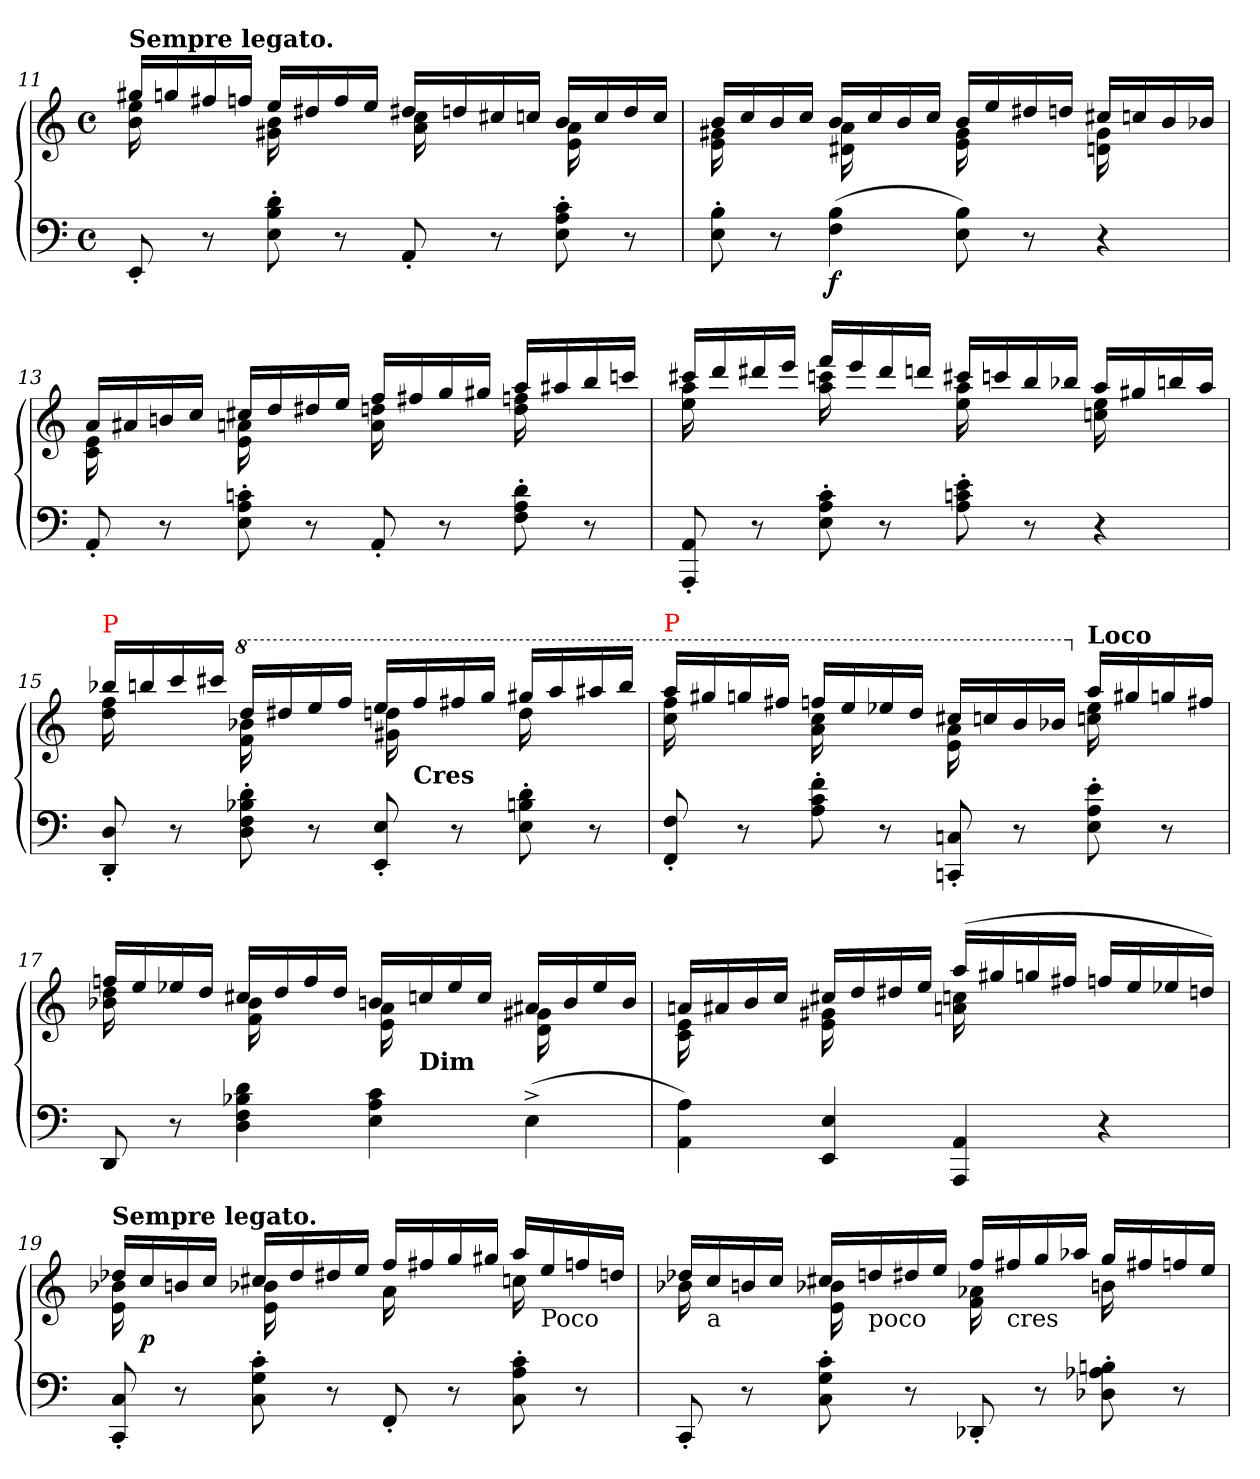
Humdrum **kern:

**kern	**kern	**dynam
*part1	*part1	*part1
*staff2	*staff1	*staff1/2
*clefF4	*clefG2	*
*k[]	*k[]	*
*a:	*a:	*
*M4/4	*M4/4	*
*met(c)	*met(c)	*
=11	=11	=11
*	*^	*
!	!LO:TX:a:B:t=Sempre legato.	!	!
8EE'<	16gg#XLL	16ee 16b	.
.	16ggn	8.ryy	.
8r	16ff#X	.	.
.	16ffnJJ	.	.
8d'> 8B'> 8E'>	16eeLL	16b 16g#X	.
.	16dd#X	8.ryy	.
8r	16ff	.	.
.	16eeJJ	.	.
8AA'<	16dd#XLL	16cc 16a	.
.	16ddn	8.ryy	.
8r	16cc#X	.	.
.	16ccnJJ	.	.
8c'> 8A'> 8E'>	16bLL	16a 16e	.
.	16cc	8.ryy	.
8r	16dd	.	.
.	16ccJJ	.	.
=12	=12	=12	=12
8B' 8E'	16bLL	16g#X 16e	.
.	16cc	8.ryy	.
8r	16b	.	.
.	16ccJJ	.	.
!	!	!	!LO:DY:b=2
(<4B 4F	16bLL	16a 16d#X	f
.	16cc	8.ryy	.
.	16b	.	.
.	16ccJJ	.	.
8B 8E)	16bLL	16g# 16e	.
.	16ee	8.ryy	.
8r	16dd#X	.	.
.	16ddnJJ	.	.
4r	16cc#XLL	16g# 16dn	.
.	16ccn	8.ryy	.
.	16b	.	.
.	16b-XJJ	.	.
=13	=13	=13	=13
8AA'<	16aLL	16e 16c	.
.	16a#X	8.ryy	.
8r	16bn	.	.
.	16ccJJ	.	.
8cn'> 8A'> 8E'>	16cc#XLL	16a 16e	.
.	16dd	8.ryy	.
8r	16dd#X	.	.
.	16eeJJ	.	.
8AA'<	16ffLL	16dd 16a	.
.	16ff#X	8.ryy	.
8r	16gg	.	.
.	16gg#XJJ	.	.
8d'> 8A'> 8F'>	16aaLL	16ffn 16dd	.
.	16aa#X	8.ryy	.
8r	16bb	.	.
.	16cccnJJ	.	.
=14	=14	=14	=14
8AA' 8AAA'	16ccc#XLL	16aa 16ee	.
.	16ddd	8.ryy	.
8r	16ddd#X	.	.
.	16eeeJJ	.	.
8c' 8A' 8E'	16fffLL	16cccn 16aa	.
.	16eee	8.ryy	.
8r	16ddd#	.	.
.	16dddnJJ	.	.
8e' 8cn' 8A'	16ccc#XLL	16aa 16ee	.
.	16cccn	8.ryy	.
8r	16bb	.	.
.	16bb-XJJ	.	.
4r	16aaLL	16ee 16ccn	.
.	16gg#X	8.ryy	.
.	16bbn	.	.
.	16aaJJ	.	.
=15	=15	=15	=15
!	!LO:TX:a:color=red:t=P	!	!
8D'< 8DD'<	16bb-XLL	16ff 16dd	.
.	16bbn	8.ryy	.
8r	16ccc	.	.
.	16ccc#XJJ	.	.
*	*8va	*	*
8d'> 8B-X'> 8F'> 8D'>	16dddLL	16bb-X 16ff	.
.	16ddd#X	8.ryy	.
8r	16eee	.	.
.	16fffJJ	.	.
8E'< 8EE'<	16eeeLL	16dddn 16gg#X	.
!	!LO:TX:c:B:t=Cres	!	!
.	16fff	8.ryy	.
8r	16fff#X	.	.
.	16gggJJ	.	.
8d'> 8Bn'> 8E'>	16ggg#XLL	16ddd	.
.	16aaa	8.ryy	.
8r	16aaa#X	.	.
.	16bbbJJ	.	.
=16	=16	=16	=16
!	!LO:TX:a:color=red:t=P	!	!
8F'< 8FF'<	16aaaLL	16fff 16ccc	.
.	16ggg#X	8.ryy	.
8r	16gggn	.	.
.	16fff#XJJ	.	.
8f'> 8c'> 8A'>	16fffnLL	16ccc 16aa	.
.	16eee	8.ryy	.
8r	16eee-X	.	.
.	16dddJJ	.	.
8Cn'< 8CCn'<	16ccc#XLL	16aa 16ee	.
.	16cccn	8.ryy	.
8r	16bb	.	.
.	16bb-XJJ	.	.
*	*X8va	*	*
!	!LO:TX:a:B:t=Loco	!	!
8e'> 8A'> 8E'>	16aaLL	16ee- 16ccn	.
.	16gg#X	8.ryy	.
8r	16ggn	.	.
.	16ff#XJJ	.	.
=17	=17	=17	=17
8DD	16ffnLL	16dd 16b-X	.
.	16ee	8.ryy	.
8r	16ee-X	.	.
.	16ddJJ	.	.
4d 4B-X 4F 4D	16cc#XLL	16b- 16f	.
.	16dd	8.ryy	.
.	16ff	.	.
.	16ddJJ	.	.
4c 4A 4E	16bnLL	16a 16e	.
!	!LO:TX:c:B:t=Dim	!	!
.	16ccn	8.ryy	.
.	16ee-	.	.
.	16ccJJ	.	.
(4E^>	16a#XLL	16g#X 16d	.
.	16b	8.ryy	.
.	16ee-	.	.
.	16bJJ	.	.
=18	=18	=18	=18
4A 4AA)	16anLL	16e 16c	.
.	16a#X	8.ryy	.
.	16b	.	.
.	16ccJJ	.	.
4E 4EE	16cc#XLL	16g#X 16e	.
.	16dd	8.ryy	.
.	16dd#X	.	.
.	16eeJJ	.	.
4AA 4AAA	(<16aaLL	16ccn 16a	.
.	16gg#X	8.ryy	.
.	16ggn	.	.
.	16ff#XJJ	.	.
4r	16ffn/LL	4ryy	.
.	16ee/	.	.
.	16ee-X/	.	.
.	16ddn/JJ)	.	.
=19	=19	=19	=19
!	!LO:TX:a:B:t=Sempre legato.	!	!
8C'< 8CC'<	16dd-XLL	16b-X 16e	.
.	16cc	8.ryy	p
8r	16bn	.	.
.	16ccJJ	.	.
8c'> 8G'> 8C'>	16cc#XLL	16b-X 16e	.
.	16dd-	8.ryy	.
8r	16dd#X	.	.
.	16eeJJ	.	.
8FF'<	16ffLL	16a	.
.	16ff#X	8.ryy	.
8r	16gg	.	.
.	16gg#XJJ	.	.
8c'> 8A'> 8C'>	16aaLL	16ccn	.
!	!LO:TX:b:t=Poco	!	!
.	16ee	8.ryy	.
8r	16ff	.	.
.	16ddJJ	.	.
=20	=20	=20	=20
8CC'<	16dd-XLL	16b-X	.
!	!LO:TX:b:t=a	!	!
.	16cc	8.ryy	.
8r	16bn	.	.
.	16ccJJ	.	.
8c'> 8G'> 8C'>	16cc#XLL	16b-X 16e	.
!	!LO:TX:b:t=poco	!	!
.	16ddn	8.ryy	.
8r	16dd#X	.	.
.	16eeJJ	.	.
8DD-X'<	16ffLL	16a-X 16f	.
!	!LO:TX:b:t=cres	!	!
.	16ff#X	8.ryy	.
8r	16gg	.	.
.	16aa-XJJ	.	.
8Bn'> 8A-X'> 8D-'>	16ggLL	16bn	.
.	16ff#X	8.ryy	.
8r	16ffn	.	.
.	16eeJJ	.	.
*	*v	*v	*
=	=	=
*-	*-	*-
